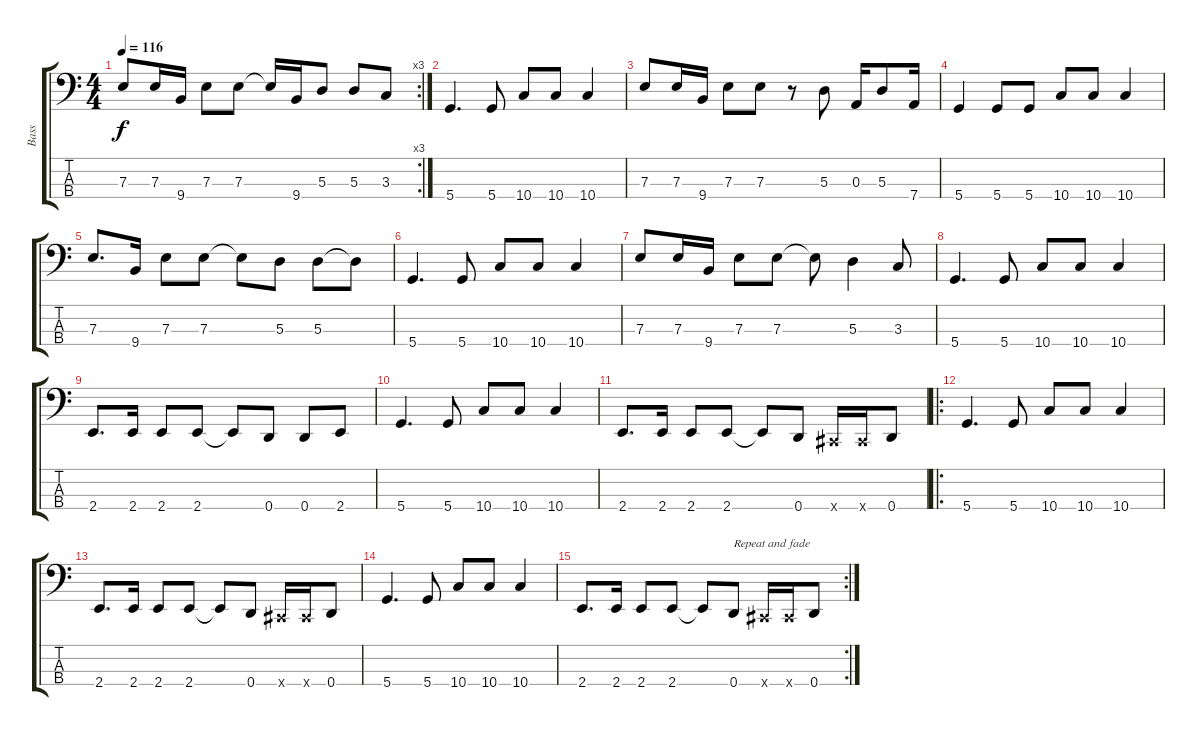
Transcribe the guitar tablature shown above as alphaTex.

\track ("Bass" "Bass") {instrument electricbassfinger}
\staff {score tabs}
\tuning (G2 D2 A1 D1) {hide}
\rc 3
\ts (4 4)
\tempo 116
\clef f4
\ks c
7.3.8{dy f} 7.3.16 9.4.16 7.3.8 7.3.8 7.3{t}.16 9.4.16 5.3.8 5.3.8 3.3.8 |
5.4.4{d} 5.4.8 10.4.8 10.4.8 10.4.4 |
7.3.8 7.3.16 9.4.16 7.3.8 7.3.8 r.8 5.3.8 0.3.16 5.3.8 7.4.16 |
5.4.4 5.4.8 5.4.8 10.4.8 10.4.8 10.4.4 |
7.3.8{d} 9.4.16 7.3.8 7.3.8 7.3{t}.8 5.3.8 5.3.8 5.3{t}.8 |
5.4.4{d} 5.4.8 10.4.8 10.4.8 10.4.4 |
7.3.8 7.3.16 9.4.16 7.3.8 7.3.8 7.3{t}.8 5.3.4 3.3.8 |
5.4.4{d} 5.4.8 10.4.8 10.4.8 10.4.4 |
2.4.8{d} 2.4.16 2.4.8 2.4.8 2.4{t}.8 0.4.8 0.4.8 2.4.8 |
5.4.4{d} 5.4.8 10.4.8 10.4.8 10.4.4 |
2.4.8{d} 2.4.16 2.4.8 2.4.8 2.4{t}.8 0.4.8 -1.4{x}.16 -1.4{x}.16 0.4.8 |
\ro
5.4.4{d} 5.4.8 10.4.8 10.4.8 10.4.4 |
2.4.8{d} 2.4.16 2.4.8 2.4.8 2.4{t}.8 0.4.8 -1.4{x}.16 -1.4{x}.16 0.4.8 |
5.4.4{d} 5.4.8 10.4.8 10.4.8 10.4.4 |
\rc 2
2.4.8{d} 2.4.16 2.4.8 2.4.8 2.4{t}.8 0.4.8{txt "Repeat and fade"} -1.4{x}.16 -1.4{x}.16 0.4.8
